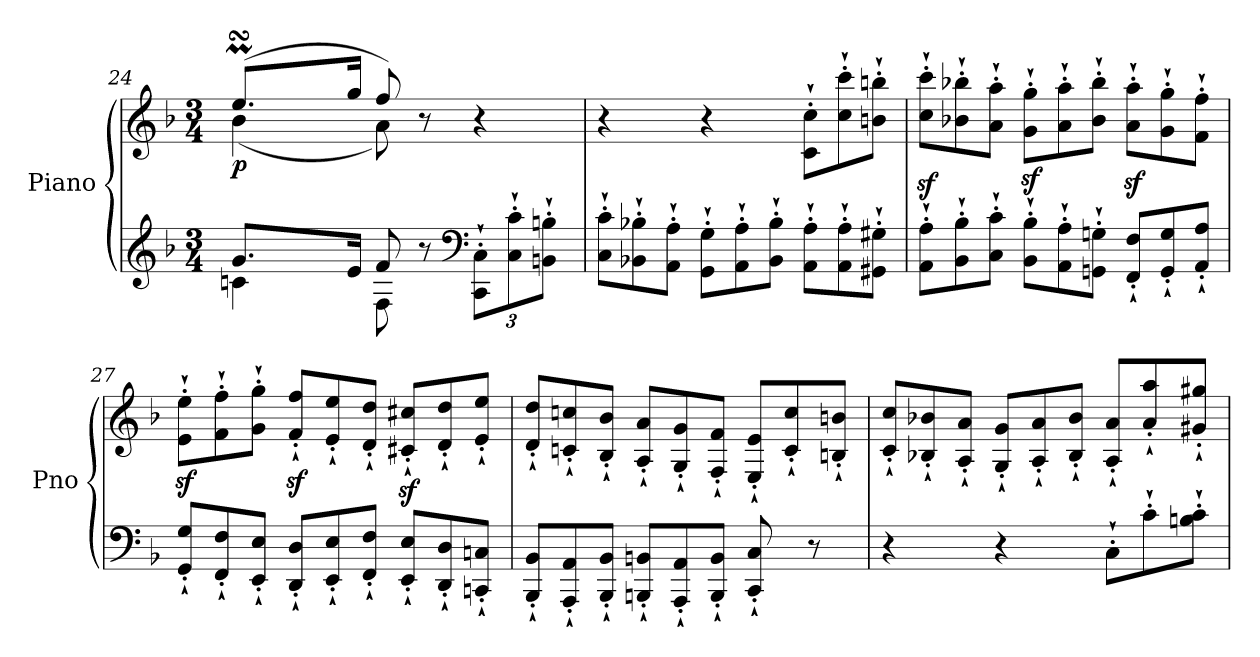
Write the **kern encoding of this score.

**kern	**kern	**dynam
*part1	*part1	*part1
*staff2	*staff1	*staff1/2
*I"Piano	*	*
*I'Pno	*	*
!!LO:PB:g=z
*clefG2	*clefG2	*
*k[b-]	*k[b-]	*
*M3/4	*M3/4	*
=24	=24	=24
*^	*^	*
*	*	*	*^	*
!	!	!	!	!	!LO:DY:b
8.g/L	4cn\	(8.eemsSsS/L	(4b-\	16ryy	p
.	.	.	.	32ffyy	.
.	.	.	.	32eeyy	.
.	.	.	.	32ddyy	.
.	.	.	.	32eeyy	.
16e/Jk	.	16gg/Jk	.	2ryy	.
8f/	8F\	8ff/)	8a\)	.	.
8r	4.ryy	8r	4.ryy	.	.
*clefF4	*	*	*	*	*
*Xbrackettup	*	*	*	*	*
!	!	!	!	!	!LO:DY:b=2
!	!	!	!	!	!LO:DY:n=1:b
12CC\`' 12C\`'L	.	4r	.	.	f other-dynamics
12C\`' 12c\`'	.	.	.	.	.
12BBn\`' 12Bn\`'J	.	.	.	.	.
.	.	.	.	16ryy	.
*v	*v	*	*	*	*
*	*v	*v	*v	*
=25	=25	=25
*Xtuplet	*	*
12C\`' 12c\`'L	4r	.
12BB-X\`' 12B-X\`'	.	.
12AA\`' 12A\`'J	.	.
12GG\`' 12G\`'L	4r	.
12AA\`' 12A\`'	.	.
12BB-\`' 12B-\`'J	.	.
*	*Xtuplet	*
12AA\`' 12A\`'L	12c\`' 12cc\`'L	.
12AA\`' 12A\`'	12cc\`' 12ccc\`'	.
12GG#X\`' 12G#X\`'J	12bn\`' 12bbn\`'J	.
=26	=26	=26
12AA\`' 12A\`'L	12cc\z<`' 12ccc\z<`'L	.
12BB-\`' 12B-\`'	12b-X\`' 12bb-X\`'	.
12C\`' 12c\`'J	12a\`' 12aa\`'J	.
12BB-\`' 12B-\`'L	12g\z<`' 12gg\z<`'L	.
12AA\`' 12A\`'	12a\`' 12aa\`'	.
12GGn\`' 12Gn\`'J	12b-\`' 12bb-\`'J	.
12FF/`' 12F/`'L	12a\z<`' 12aa\z<`'L	.
12GG/`' 12G/`'	12g\`' 12gg\`'	.
12AA/`' 12A/`'J	12f\`' 12ff\`'J	.
!!LO:LB:g=z
=27	=27	=27
12GG/`' 12G/`'L	12e\z<`' 12ee\z<`'L	.
12FF/`' 12F/`'	12f\`' 12ff\`'	.
12EE/`' 12E/`'J	12g\`' 12gg\`'J	.
12DD/`' 12D/`'L	12f/z<`' 12ff/z<`'L	.
12EE/`' 12E/`'	12e/`' 12ee/`'	.
12FF/`' 12F/`'J	12d/`' 12dd/`'J	.
12EE/`' 12E/`'L	12c#X/z<`' 12cc#X/z<`'L	.
12DD/`' 12D/`'	12d/`' 12dd/`'	.
12CCn/`' 12Cn/`'J	12e/`' 12ee/`'J	.
=28	=28	=28
12BBB-/`' 12BB-/`'L	12d/`' 12dd/`'L	.
12AAA/`' 12AA/`'	12cn/`' 12ccn/`'	.
12BBB-/`' 12BB-/`'J	12B-/`' 12b-/`'J	.
12BBBn/`' 12BBn/`'L	12A/`' 12a/`'L	.
12AAA/`' 12AA/`'	12G/`' 12g/`'	.
12BBB/`' 12BB/`'J	12F/`' 12f/`'J	.
8CC/`' 8C/`'	12E/`' 12e/`'L	.
.	12c/`' 12cc/`'	.
8r	.	.
.	12Bn/`' 12bn/`'J	.
=29	=29	=29
4r	12c/`' 12cc/`'L	.
.	12B-X/`' 12b-X/`'	.
.	12A/`' 12a/`'J	.
4r	12G/`' 12g/`'L	.
.	12A/`' 12a/`'	.
.	12B-/`' 12b-/`'J	.
12C`'\L	12A/`' 12a/`'L	.
12c`'\	12a/`' 12aa/`'	.
12Bn\`' 12c\`'J	12g#X/`' 12gg#X/`'J	.
=	=	=
*-	*-	*-
